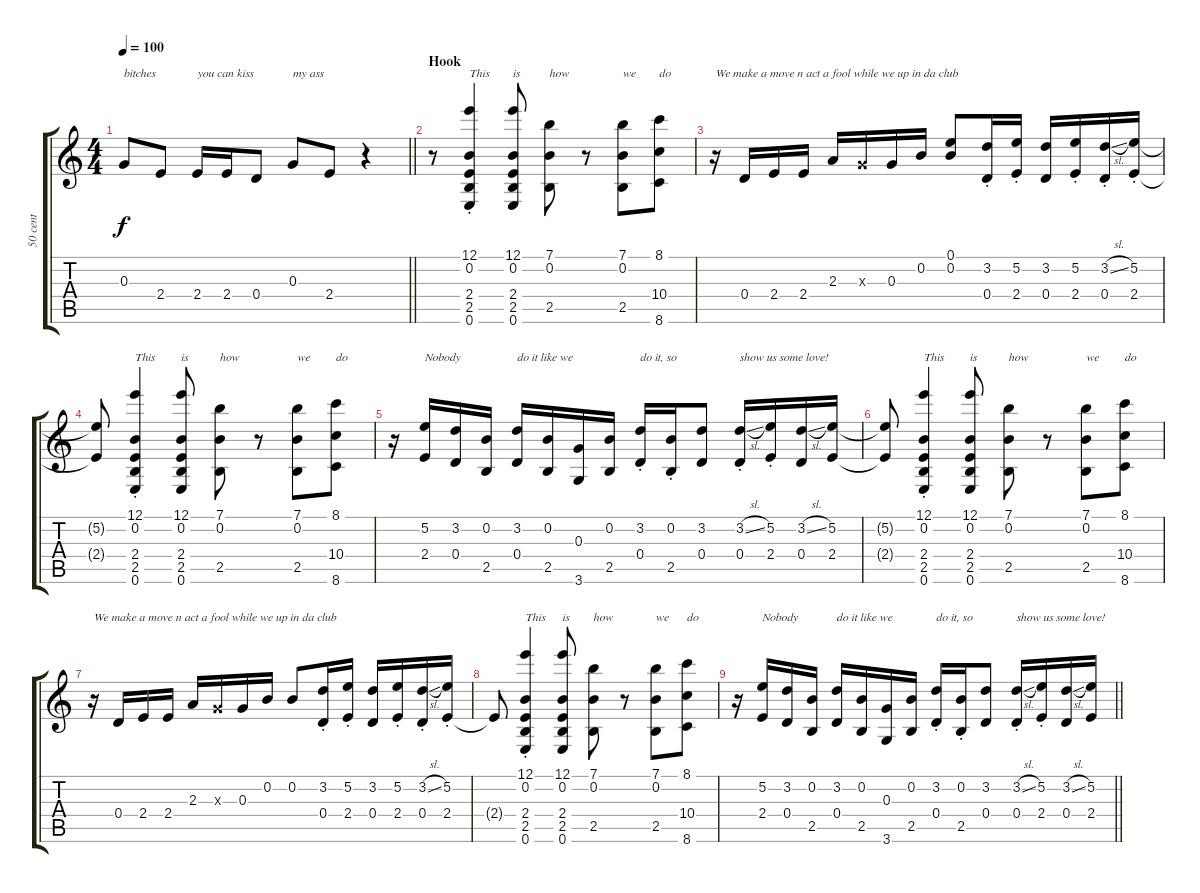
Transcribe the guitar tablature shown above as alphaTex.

\track ("50 cent" "50 cent") {instrument acousticguitarsteel}
\staff {score tabs}
\tuning (E4 B3 G3 D3 A2 E2) {hide}
\ts (4 4)
\tempo 100
\clef g2
\barLineRight lightlight
\ks c
0.3.8{txt "bitches" dy f} 2.4.8 2.4.16{txt "you can kiss"} 2.4.16 0.4.8 0.3.8{txt "my ass"} 2.4.8 r.4 |
\section ("" "Hook")
r.8 (12.1{st} 0.2{st} 2.4{st} 2.5{st} 0.6{st}).4{txt "This"} (12.1 0.2 2.4 2.5 0.6).8{txt "is"} (7.1 0.2 2.5).8{txt "how"} r.8 (7.1 0.2 2.5).8{txt "we"} (8.1 10.4 8.6).8{txt "do"} |
r.16{txt "We make a move n act a fool while we up in da club"} 0.4.16 2.4.16 2.4.16 2.3.16 0.3{x}.16 0.3.16 0.2.16 (0.1 0.2).8 (3.2 0.4{st}).16 (5.2{st} 2.4{st}).16 (3.2 0.4).16 (5.2 2.4{st}).16 (3.2{sl} 0.4{st}).16 (5.2 2.4{st}).16 |
(5.2{t} 2.4{t}).8 (12.1{st} 0.2{st} 2.4{st} 2.5{st} 0.6{st}).4{txt "This"} (12.1 0.2 2.4 2.5 0.6).8{txt "is"} (7.1 0.2 2.5).8{txt "how"} r.8 (7.1 0.2 2.5).8{txt "we"} (8.1 10.4 8.6).8{txt "do"} |
r.16 (5.2 2.4).16{txt "Nobody"} (3.2 0.4).16 (0.2 2.5).16 (3.2 0.4).16{txt "do it like we"} (0.2 2.5).16 (0.3 3.6).16 (0.2 2.5).16 (3.2{st} 0.4{st}).16{txt "do it, so"} (0.2{st} 2.5{st}).16 (3.2 0.4).8 (3.2{sl} 0.4{st}).16{txt "show us some love!"} (5.2 2.4{st}).16 (3.2{sl} 0.4).16 (5.2 2.4).16 |
(5.2{t} 2.4{t}).8 (12.1{st} 0.2{st} 2.4{st} 2.5{st} 0.6{st}).4{txt "This"} (12.1 0.2 2.4 2.5 0.6).8{txt "is"} (7.1 0.2 2.5).8{txt "how"} r.8 (7.1 0.2 2.5).8{txt "we"} (8.1 10.4 8.6).8{txt "do"} |
r.16{txt "We make a move n act a fool while we up in da club"} 0.4.16 2.4.16 2.4.16 2.3.16 0.3{x}.16 0.3.16 0.2.16 0.2.8 (3.2 0.4{st}).16 (5.2{st} 2.4{st}).16 (3.2 0.4).16 (5.2 2.4{st}).16 (3.2{sl} 0.4{st}).16 (5.2 2.4{st}).16 |
2.4{t}.8 (12.1{st} 0.2{st} 2.4{st} 2.5{st} 0.6{st}).4{txt "This"} (12.1 0.2 2.4 2.5 0.6).8{txt "is"} (7.1 0.2 2.5).8{txt "how"} r.8 (7.1 0.2 2.5).8{txt "we"} (8.1 10.4 8.6).8{txt "do"} |
\barLineRight lightlight
r.16 (5.2 2.4).16{txt "Nobody"} (3.2 0.4).16 (0.2 2.5).16 (3.2 0.4).16{txt "do it like we"} (0.2 2.5).16 (0.3 3.6).16 (0.2 2.5).16 (3.2{st} 0.4{st}).16{txt "do it, so"} (0.2{st} 2.5{st}).16 (3.2 0.4).8 (3.2{sl} 0.4{st}).16{txt "show us some love!"} (5.2 2.4{st}).16 (3.2{sl} 0.4).16 (5.2 2.4).16
